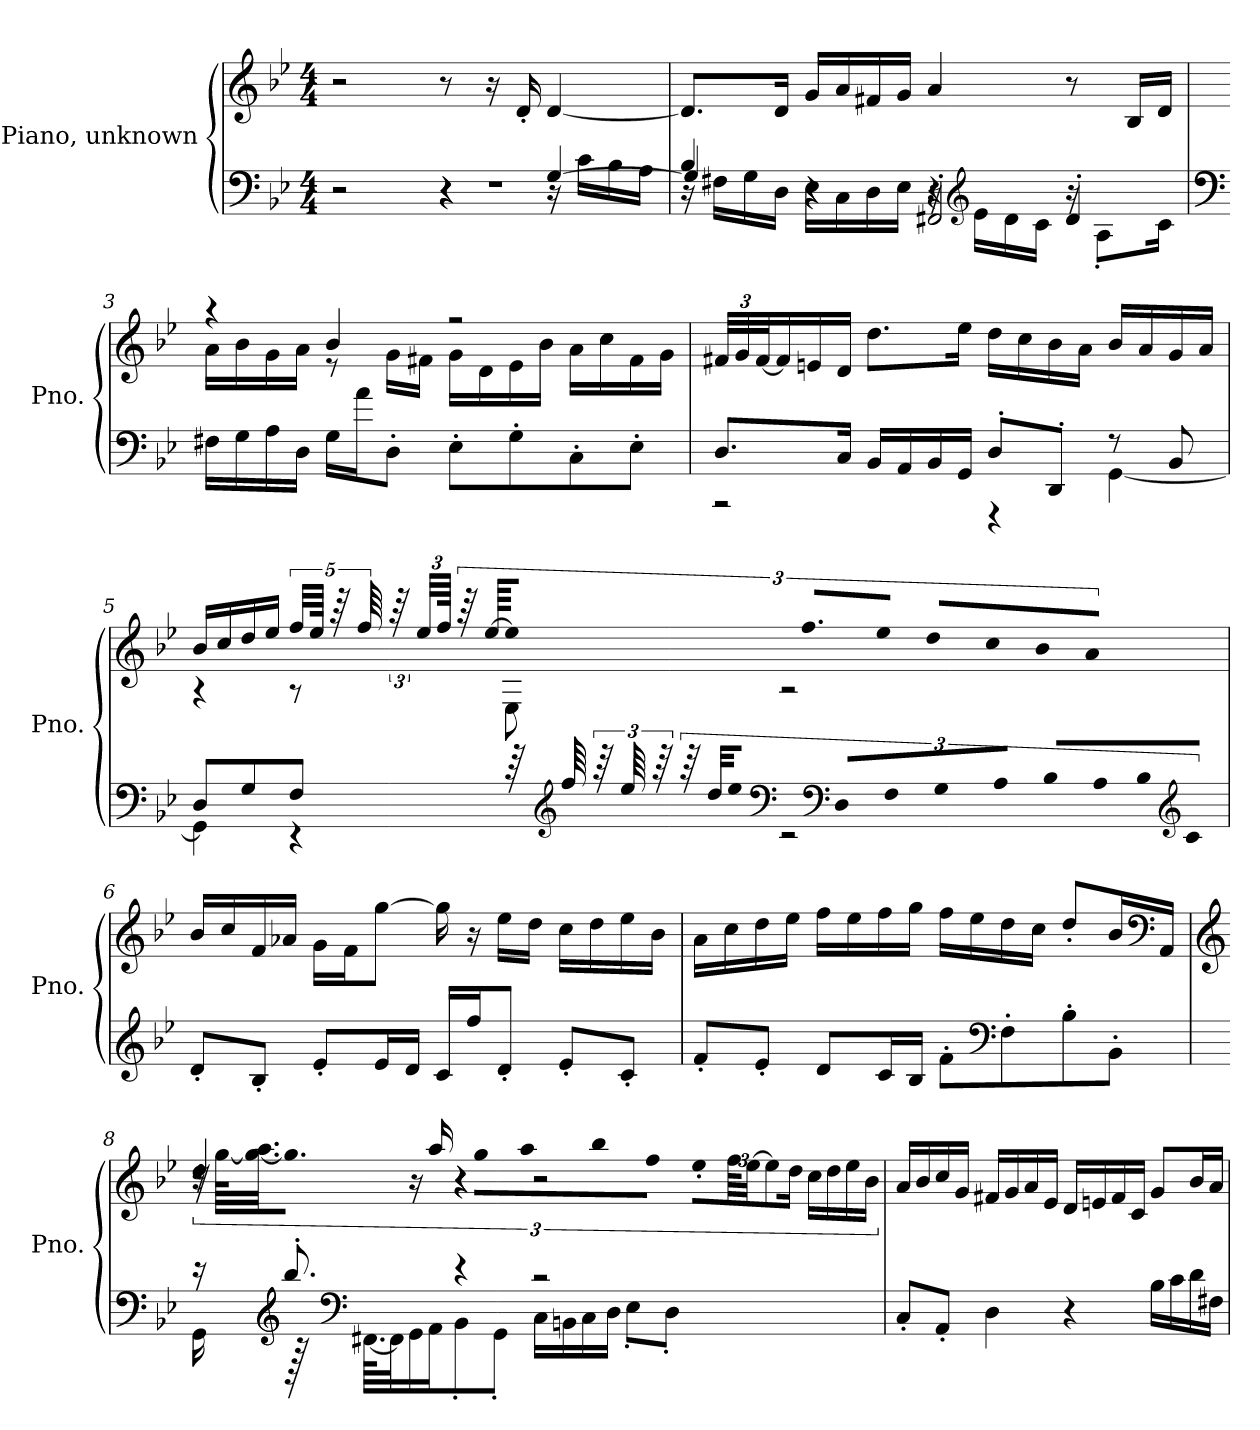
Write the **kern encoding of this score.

**kern	**kern
*part1	*part1
*staff2	*staff1
*I"Piano, unknown	*
*I'Pno.	*
*clefF4	*clefG2
*k[b-e-]	*k[b-e-]
*M4/4	*M4/4
*MM120	*MM120
=1	=1
*^	*
*	*^	*
1r	2r	2r	2r
.	4r	4r	8r
.	.	.	16r
.	.	.	16d'/
.	16r	[4G/	[4d/
.	16c\LL	.	.
.	16B-\	.	.
.	16A\JJ	.	.
=2	=2	=2	=2
4B-/	16r	4G/]	8.d/L]
.	16F#X\LL	.	.
.	16G\	.	.
.	16D\JJ	.	16d/Jk
4r	16E-\LL	4r	16g/LL
.	16C\	.	16a/
.	16D\	.	16f#X/
.	16E-\JJ	.	16g/JJ
4r	16r	2FF#X'/	4a/
*clefG2	*	*	*
.	16e-\LL	.	.
.	16d\	.	.
.	16c\JJ	.	.
4d'/	16r	.	8r
.	8A'\L	.	.
.	.	.	16B-/LL
.	16c\Jk	.	16d/JJ
*v	*v	*v	*
!!LO:LB:g=z
=3	=3
*clefF4	*
*	*^
16F#X\LL	4r	16a\LL
16G\	.	16b-\
16A\	.	16g\
16D\JJ	.	16a\JJ
16G\LL	4b-/	8r
16a\J	.	.
8D'\J	.	16g\LL
.	.	16f#X\JJ
8E-'\L	2r	16g\LL
.	.	16d\
8G'\	.	16e-\
.	.	16b-\JJ
8C'\	.	16a\LL
.	.	16cc\
8E-'\J	.	16f#\
.	.	16g\JJ
*	*v	*v
=4	=4
*^	*
*	*	*Xbrackettup
8.D/L	2r	48f#X/LLL
.	.	48g/
.	.	[48f#/J
.	.	16f#/]
.	.	16en/
16C/Jk	.	16d/JJ
16BB-/LL	.	8.dd\L
16AA/	.	.
16BB-/	.	.
16GG/JJ	.	16ee-\Jk
8D'/L	4r	16dd\LL
.	.	16cc\
8DD'/J	.	16b-\
.	.	16a\JJ
8r	[4GG\	16b-/LL
.	.	16a/
8BB-/	.	16g/
.	.	16a/JJ
!!LO:LB:g=z
=5	=5	=5
*	*	*^
8D/L	4GG\]	16b-/LL	4r
.	.	16cc/	.
8G/	.	16dd/	.
.	.	16ee-/JJ	.
*	*	*brackettup	*
8F/J	4r	40ff/LLL	8r
.	.	80ee-/JJJk	.
.	.	80r	.
.	.	80ff/	.
.	.	96r	.
.	.	48ee-/LLL	.
.	.	96ff/JJJk	.
.	.	96r	.
.	.	[96ee-/KKKL	.
64r	.	8ee-/J]	8E-\
*clefG2	*	*	*
64ff/	.	.	.
96r	.	.	.
96ee-/	.	.	.
96r	.	.	.
96r	.	.	.
48dd/LLL	.	.	.
32ee-/JJJ	.	.	.
*clefF4	*	*	*
16D/LL	2r	8.ff/L	2r
16F/	.	.	.
16G/	.	.	.
16A/JJ	.	16ee-/Jk	.
16B-/LL	.	16dd/LL	.
16A/	.	16cc/	.
16B-/	.	16b-/	.
*clefG2	*	*	*
16c/JJ	.	16a/JJ	.
*v	*v	*	*
*	*v	*v
!!LO:LB:g=z
=6	=6
8d'/L	16b-/LL
.	16cc/
8B-'/J	16f/
.	16a-X/JJ
8e-'/L	16g\LL
.	16f\J
16e-/L	[8gg\J
16d/JJ	.
16c/LL	16gg\]
16ff/J	16r
8d'/J	16ee-\LL
.	16dd\JJ
8e-'/L	16cc\LL
.	16dd\
8c'/J	16ee-\
.	16b-\JJ
=7	=7
8f'/L	16a\LL
.	16cc\
8e-'/J	16dd\
.	16ee-\JJ
8d/L	16ff\LL
.	16ee-\
16c/L	16ff\
16B-/JJ	16gg\JJ
8f'\L	16ff\LL
.	16ee-\
*clefF4	*
8F'\	16dd\
.	16cc\JJ
8B-'\	8dd'/L
8BB-'\J	16b-/L
*	*clefF4
.	16AA/JJ
!!LO:LB:g=z
=8	=8
*	*clefG2
*^	*^
*	*	*	*^
16r	16GG\	8r	48r	4dd/
.	.	.	[96gg\KLLL	.
.	.	.	48.gg\_ 48.aa\JJ	.
*clefG2	*	*	*	*
8.bb-'/	128r	.	8.gg\J]	.
*clefF4	*	*	*	*
.	[64.FF#X\KLLL	.	.	.
.	32FF#\J]	.	.	.
.	16GG\	16r	.	.
.	16AA\J	16aa/	.	.
4r	8BB-'\	4r	16gg\LL	4r
.	.	.	16aa\	.
.	8GG'\J	.	16bb-\	.
.	.	.	16ff\JJ	.
2r	16C\LL	2r	32ee-'\LLL	2r
*	*	*	*Xbrackettup	*
.	.	.	96ff\K	.
.	.	.	[48ee-\JJ	.
.	16BBn\	.	8ee-\]	.
.	16C\	.	.	.
.	16D\JJ	.	16dd\Jk	.
.	8E-'\L	.	16cc\LL	.
.	.	.	16dd\	.
.	8D'\J	.	16ee-\	.
.	.	.	16b-\JJ	.
*v	*v	*	*	*
*	*v	*v	*v
!!LO:LB:g=z
=9	=9
8C'/L	16a/LL
.	16b-/
8AA'/J	16cc/
.	16g/JJ
4D\	16f#X/LL
.	16g/
.	16a/
.	16e-/JJ
4r	16d/LL
.	16en/
.	16f#/
.	16c/JJ
16B-\LL	8g/L
16c\	.
16d\	16b-/L
16F#X\JJ	16a/JJ
=	=
*-	*-
